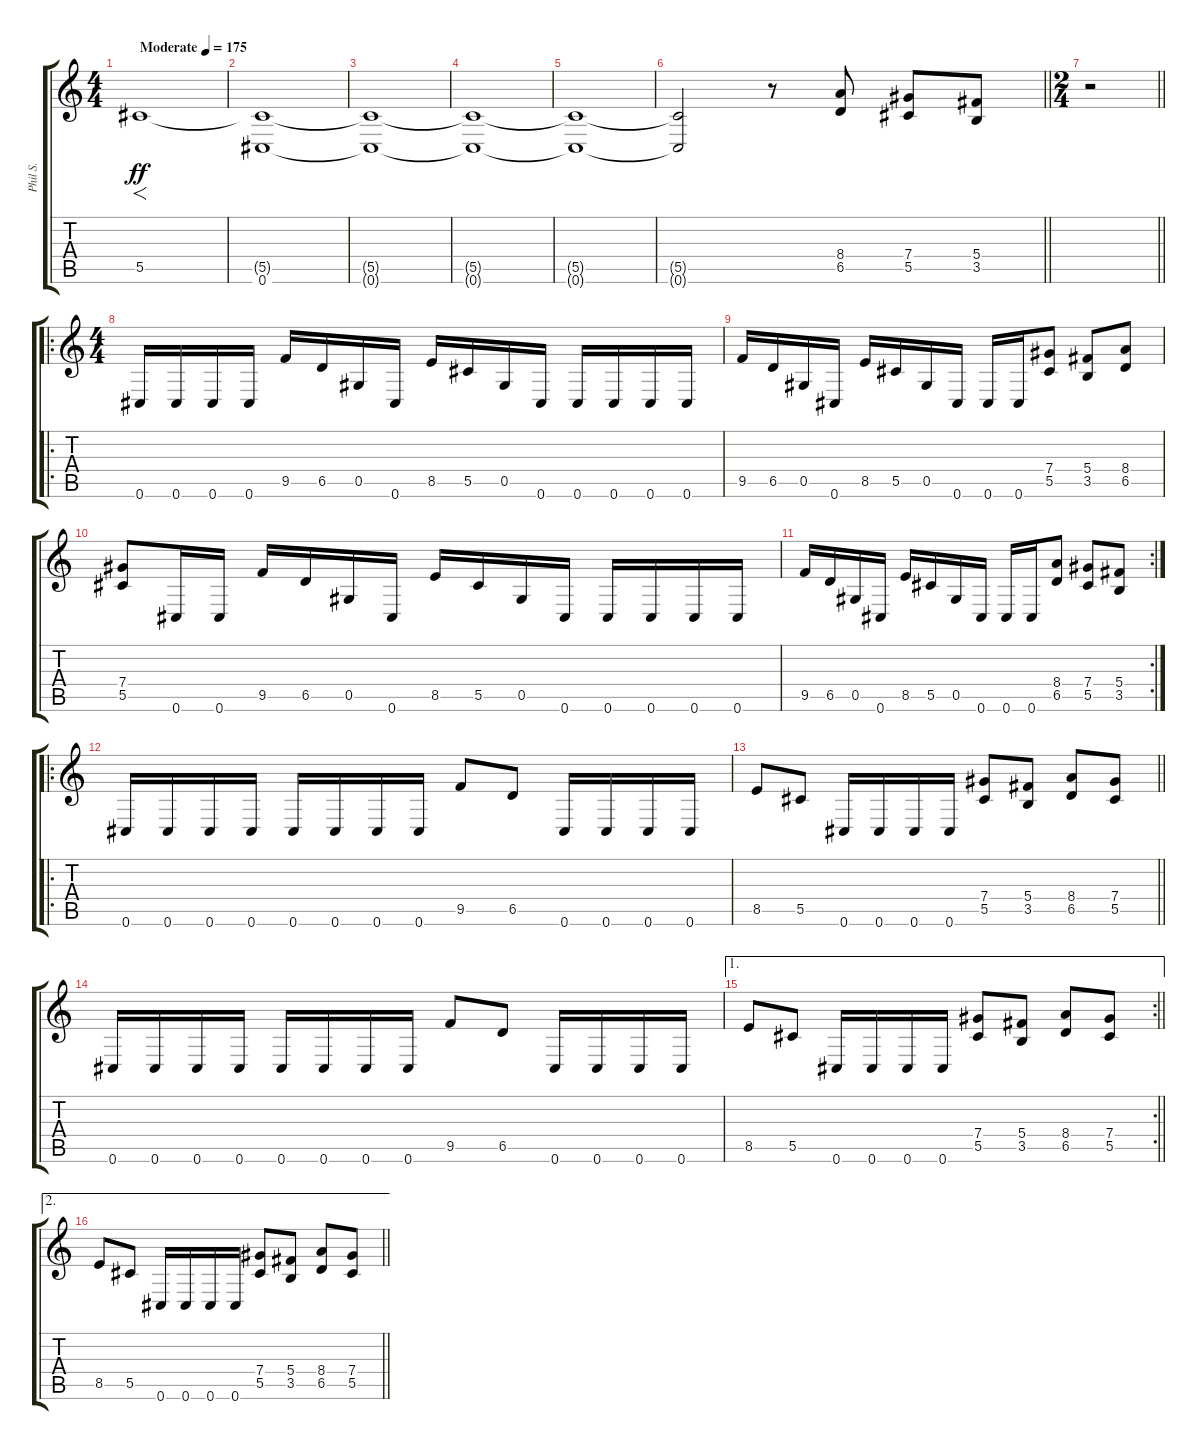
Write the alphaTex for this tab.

\track ("Phil S." "Phil S.") {instrument distortionguitar}
\staff {score tabs}
\tuning (Eb4 Bb3 Gb3 Db3 Ab2 Db2) {hide}
\ts (4 4)
\tempo (175 "Moderate")
\clef g2
\ks c
5.5.1{f dy ff instrument distortionguitar} |
(5.5{t} 0.6).1 |
(5.5{t} 0.6{t}).1 |
(5.5{t} 0.6{t}).1 |
(5.5{t} 0.6{t}).1 |
\barLineRight lightlight
(5.5{t} 0.6{t}).2 r.8 (8.4 6.5).8 (7.4 5.5).8 (5.4 3.5).8 |
\ts (2 4)
\barLineRight lightlight
r.2 |
\ro
\ts (4 4)
0.6.16 0.6.16 0.6.16 0.6.16 9.5.16 6.5.16 0.5.16 0.6.16 8.5.16 5.5.16 0.5.16 0.6.16 0.6.16 0.6.16 0.6.16 0.6.16 |
9.5.16 6.5.16 0.5.16 0.6.16 8.5.16 5.5.16 0.5.16 0.6.16 0.6.16 0.6.16 (7.4 5.5).8 (5.4 3.5).8 (8.4 6.5).8 |
(7.4 5.5).8 0.6.16 0.6.16 9.5.16 6.5.16 0.5.16 0.6.16 8.5.16 5.5.16 0.5.16 0.6.16 0.6.16 0.6.16 0.6.16 0.6.16 |
\rc 2
9.5.16 6.5.16 0.5.16 0.6.16 8.5.16 5.5.16 0.5.16 0.6.16 0.6.16 0.6.16 (8.4 6.5).8 (7.4 5.5).8 (5.4 3.5).8 |
\ro
0.6.16 0.6.16 0.6.16 0.6.16 0.6.16 0.6.16 0.6.16 0.6.16 9.5.8 6.5.8 0.6.16 0.6.16 0.6.16 0.6.16 |
\barLineRight lightlight
8.5.8 5.5.8 0.6.16 0.6.16 0.6.16 0.6.16 (7.4 5.5).8 (5.4 3.5).8 (8.4 6.5).8 (7.4 5.5).8 |
0.6.16 0.6.16 0.6.16 0.6.16 0.6.16 0.6.16 0.6.16 0.6.16 9.5.8 6.5.8 0.6.16 0.6.16 0.6.16 0.6.16 |
\ae 1
\rc 2
\barLineRight lightlight
8.5.8 5.5.8 0.6.16 0.6.16 0.6.16 0.6.16 (7.4 5.5).8 (5.4 3.5).8 (8.4 6.5).8 (7.4 5.5).8 |
\ae 2
\barLineRight lightlight
8.5.8 5.5.8 0.6.16 0.6.16 0.6.16 0.6.16 (7.4 5.5).8 (5.4 3.5).8 (8.4 6.5).8 (7.4 5.5).8
